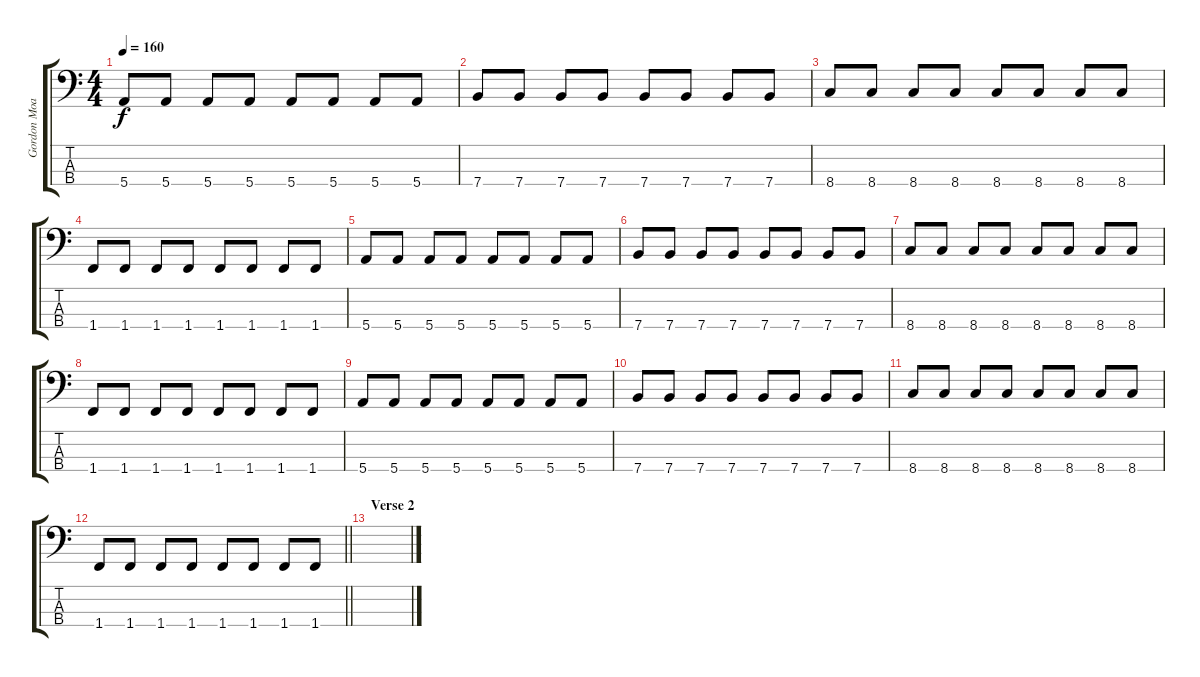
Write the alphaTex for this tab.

\track ("Gordon Moakes - Bass" "Gordon Moa") {instrument electricbassfinger}
\staff {score tabs}
\tuning (G2 D2 A1 E1) {hide}
\ts (4 4)
\tempo 160
\clef f4
\ks c
5.4.8{dy f} 5.4.8 5.4.8 5.4.8 5.4.8 5.4.8 5.4.8 5.4.8 |
7.4.8 7.4.8 7.4.8 7.4.8 7.4.8 7.4.8 7.4.8 7.4.8 |
8.4.8 8.4.8 8.4.8 8.4.8 8.4.8 8.4.8 8.4.8 8.4.8 |
1.4.8 1.4.8 1.4.8 1.4.8 1.4.8 1.4.8 1.4.8 1.4.8 |
5.4.8 5.4.8 5.4.8 5.4.8 5.4.8 5.4.8 5.4.8 5.4.8 |
7.4.8 7.4.8 7.4.8 7.4.8 7.4.8 7.4.8 7.4.8 7.4.8 |
8.4.8 8.4.8 8.4.8 8.4.8 8.4.8 8.4.8 8.4.8 8.4.8 |
1.4.8 1.4.8 1.4.8 1.4.8 1.4.8 1.4.8 1.4.8 1.4.8 |
5.4.8 5.4.8 5.4.8 5.4.8 5.4.8 5.4.8 5.4.8 5.4.8 |
7.4.8 7.4.8 7.4.8 7.4.8 7.4.8 7.4.8 7.4.8 7.4.8 |
8.4.8 8.4.8 8.4.8 8.4.8 8.4.8 8.4.8 8.4.8 8.4.8 |
\barLineRight lightlight
1.4.8 1.4.8 1.4.8 1.4.8 1.4.8 1.4.8 1.4.8 1.4.8 |
\section ("" "Verse 2")
